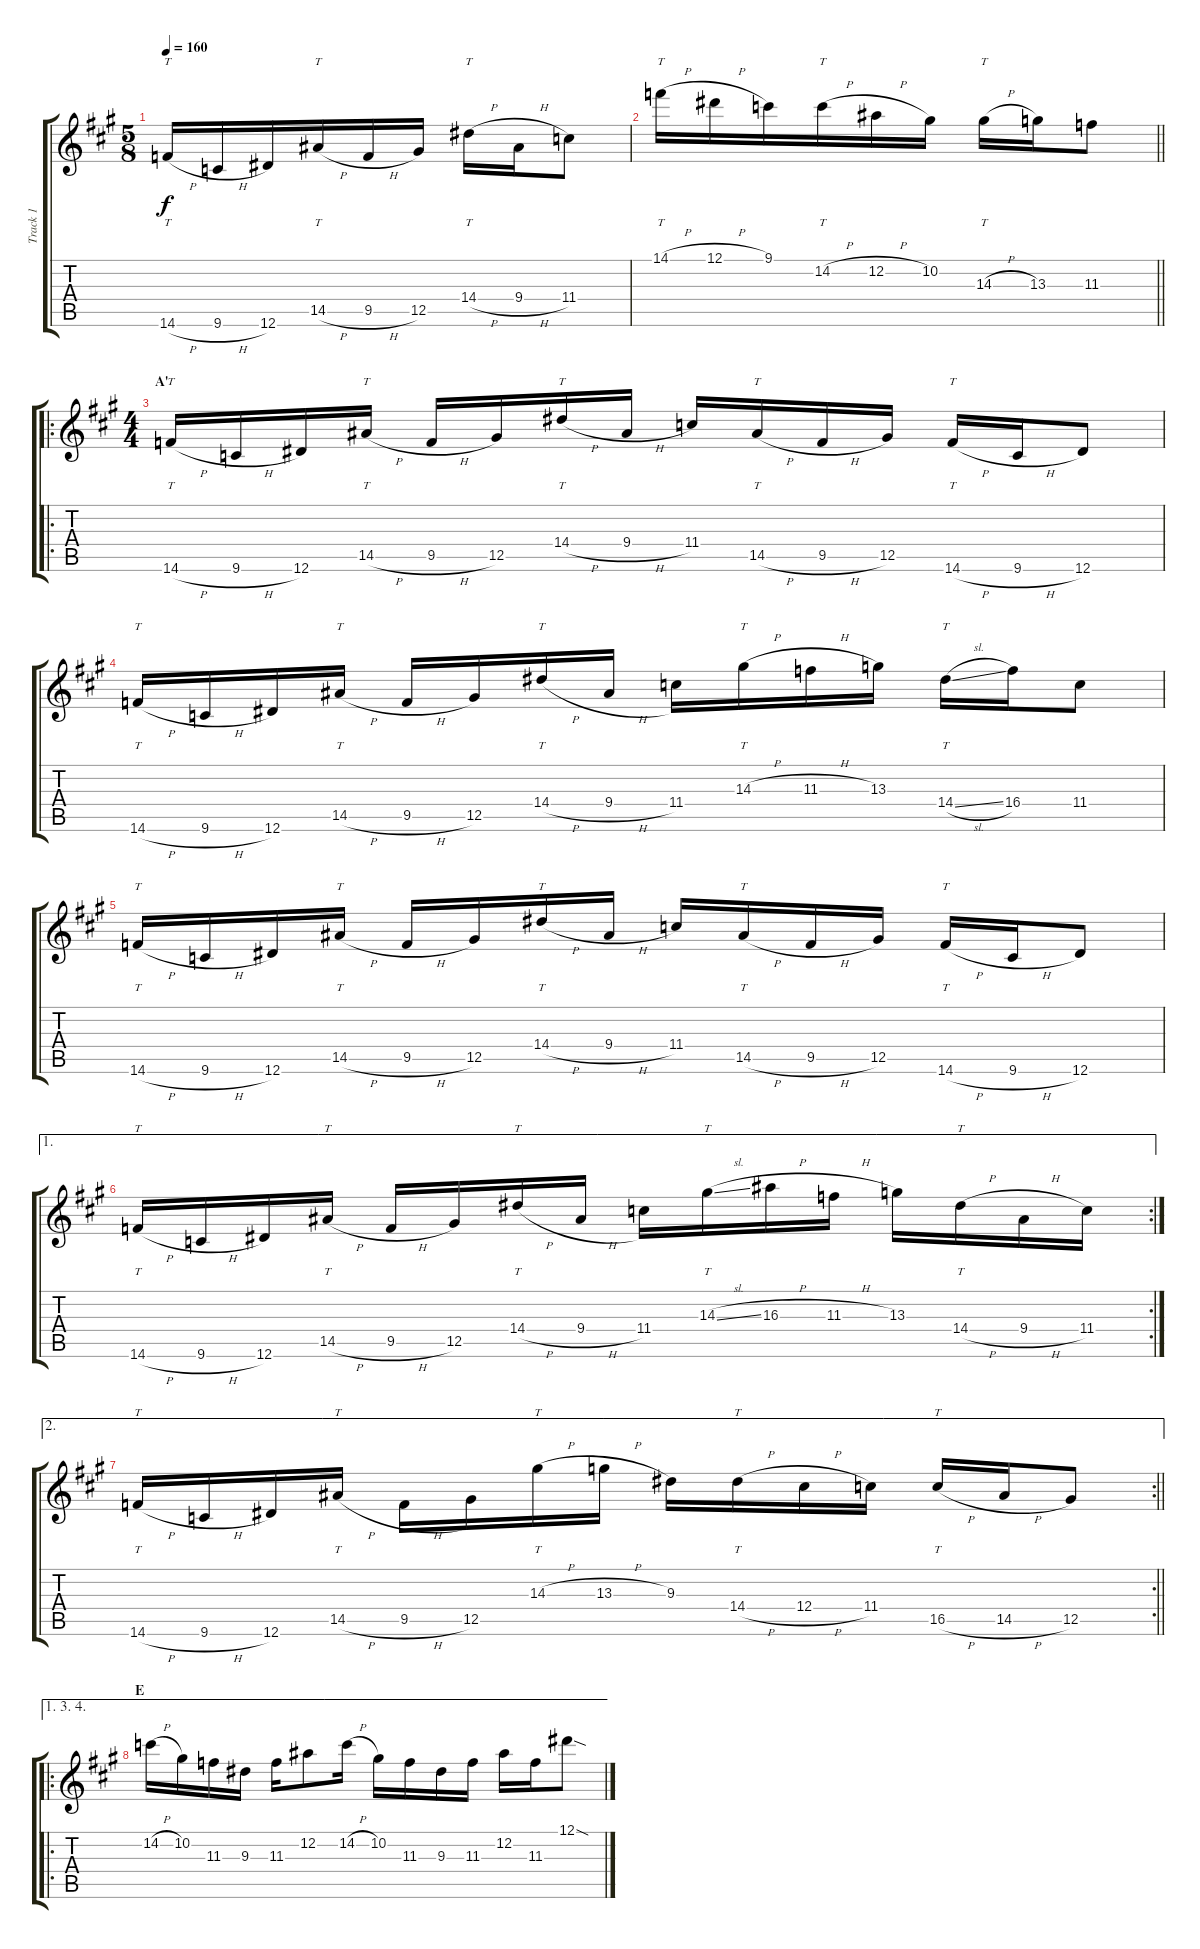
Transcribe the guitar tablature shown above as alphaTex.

\track ("Track 1" "Track 1") {instrument distortionguitar}
\staff {score tabs}
\tuning (Eb4 Bb3 Gb3 Db3 Ab2 Eb2) {hide}
\ts (5 8)
\tempo 160
\clef g2
\ks f#minor
14.6{h}.16{tt dy f} 9.6{h}.16 12.6.16 14.5{h}.16{tt} 9.5{h}.16 12.5.16 14.4{h}.16{tt} 9.4{h}.16 11.4.8 |
\barLineRight lightlight
14.1{h}.16{tt} 12.1{h}.16 9.1.16 14.2{h}.16{tt} 12.2{h}.16 10.2.16 14.3{h}.16{tt} 13.3.16 11.3.8 |
\ro
\ts (4 4)
\section ("" "A'")
14.6{h}.16{tt} 9.6{h}.16 12.6.16 14.5{h}.16{tt} 9.5{h}.16 12.5.16 14.4{h}.16{tt} 9.4{h}.16 11.4.16 14.5{h}.16{tt} 9.5{h}.16 12.5.16 14.6{h}.16{tt} 9.6{h}.16 12.6.8 |
14.6{h}.16{tt} 9.6{h}.16 12.6.16 14.5{h}.16{tt} 9.5{h}.16 12.5.16 14.4{h}.16{tt} 9.4{h}.16 11.4.16 14.3{h}.16{tt} 11.3{h}.16 13.3.16 14.4{sl}.16{tt} 16.4.16 11.4.8 |
14.6{h}.16{tt} 9.6{h}.16 12.6.16 14.5{h}.16{tt} 9.5{h}.16 12.5.16 14.4{h}.16{tt} 9.4{h}.16 11.4.16 14.5{h}.16{tt} 9.5{h}.16 12.5.16 14.6{h}.16{tt} 9.6{h}.16 12.6.8 |
\ae 1
\rc 2
14.6{h}.16{tt} 9.6{h}.16 12.6.16 14.5{h}.16{tt} 9.5{h}.16 12.5.16 14.4{h}.16{tt} 9.4{h}.16 11.4.16 14.3{sl}.16{tt} 16.3{h}.16 11.3{h}.16 13.3.16 14.4{h}.16{tt} 9.4{h}.16 11.4.16 |
\ae 2
\rc 2
\barLineRight lightlight
14.6{h}.16{tt} 9.6{h}.16 12.6.16 14.5{h}.16{tt} 9.5{h}.16 12.5.16 14.3{h}.16{tt} 13.3{h}.16 9.3.16 14.4{h}.16{tt} 12.4{h}.16 11.4.16 16.5{h}.16{tt} 14.5{h}.16 12.5.8 |
\ae (1 3 4)
\ro
\section ("" "E")
14.2{h}.16{instrument overdrivenguitar} 10.2.16 11.3.16 9.3.16 11.3.16 12.2.8 14.2{h}.16 10.2.16 11.3.16 9.3.16 11.3.16 12.2.16 11.3.16 12.1{sod}.8
